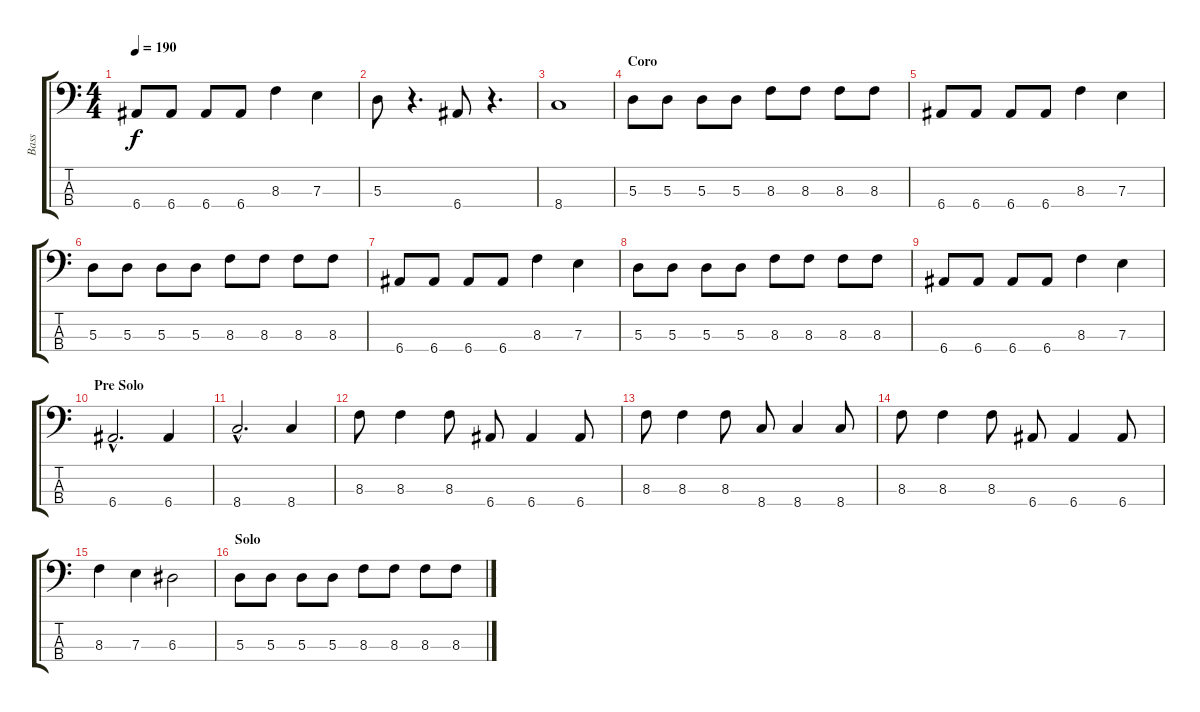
\track ("Bass" "Bass") {instrument electricbassfinger}
\staff {score tabs}
\tuning (G2 D2 A1 E1) {hide}
\ts (4 4)
\tempo 190
\clef f4
\ks c
6.4.8{dy f} 6.4.8 6.4.8 6.4.8 8.3.4 7.3.4 |
5.3.8 r.4{d} 6.4.8 r.4{d} |
8.4.1 |
\section ("" "Coro")
5.3.8 5.3.8 5.3.8 5.3.8 8.3.8 8.3.8 8.3.8 8.3.8 |
6.4.8 6.4.8 6.4.8 6.4.8 8.3.4 7.3.4 |
5.3.8 5.3.8 5.3.8 5.3.8 8.3.8 8.3.8 8.3.8 8.3.8 |
6.4.8 6.4.8 6.4.8 6.4.8 8.3.4 7.3.4 |
5.3.8 5.3.8 5.3.8 5.3.8 8.3.8 8.3.8 8.3.8 8.3.8 |
6.4.8 6.4.8 6.4.8 6.4.8 8.3.4 7.3.4 |
\section ("" "Pre Solo")
6.4{hac}.2{d} 6.4.4 |
8.4{hac}.2{d} 8.4.4 |
8.3.8 8.3.4 8.3.8 6.4.8 6.4.4 6.4.8 |
8.3.8 8.3.4 8.3.8 8.4.8 8.4.4 8.4.8 |
8.3.8 8.3.4 8.3.8 6.4.8 6.4.4 6.4.8 |
8.3.4 7.3.4 6.3.2 |
\section ("" "Solo")
5.3.8 5.3.8 5.3.8 5.3.8 8.3.8 8.3.8 8.3.8 8.3.8
